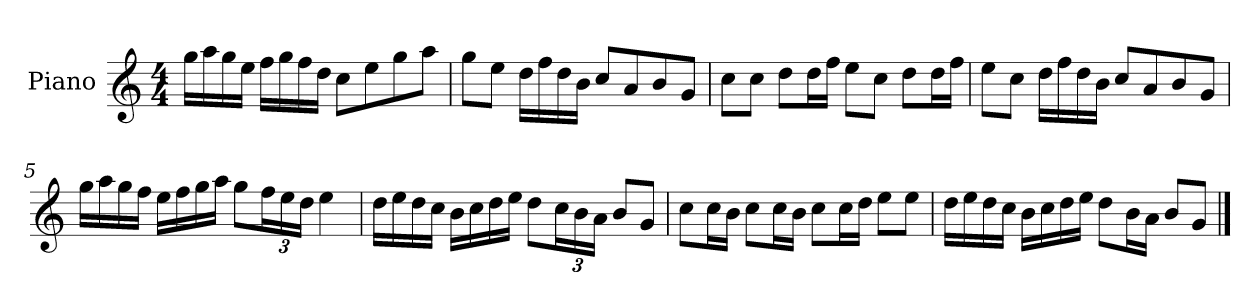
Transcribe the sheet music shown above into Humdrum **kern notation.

**kern
*part1
*staff1
*I"Piano
*I'P-no
*clefG2
*k[]
*M4/4
*MM90
=1
16gg\LL
16aa\
16gg\
16ee\JJ
16ff\LL
16gg\
16ff\
16dd\JJ
8cc\L
8ee\
8gg\
8aa\J
=2
8gg\L
8ee\J
16dd\LL
16ff\
16dd\
16b\JJ
8cc/L
8a/
8b/
8g/J
=3
8cc\L
8cc\J
8dd\L
16dd\L
16ff\JJ
8ee\L
8cc\J
8dd\L
16dd\L
16ff\JJ
=4
8ee\L
8cc\J
16dd\LL
16ff\
16dd\
16b\JJ
8cc/L
8a/
8b/
8g/J
!!LO:LB:g=z
=5
16gg\LL
16aa\
16gg\
16ff\JJ
16ee\LL
16ff\
16gg\
16aa\JJ
8gg\L
*Xbrackettup
24ff\L
24ee\
24dd\JJ
4ee\
=6
16dd\LL
16ee\
16dd\
16cc\JJ
16b\LL
16cc\
16dd\
16ee\JJ
8dd\L
24cc\L
24b\
24a\JJ
8b/L
8g/J
=7
8cc\L
16cc\L
16b\JJ
8cc\L
16cc\L
16b\JJ
8cc\L
16cc\L
16dd\JJ
8ee\L
8ee\J
!!LO:LB:g=z
=8
16dd\LL
16ee\
16dd\
16cc\JJ
16b\LL
16cc\
16dd\
16ee\JJ
8dd\L
16b\L
16a\JJ
8b/L
8g/J
==
*-
